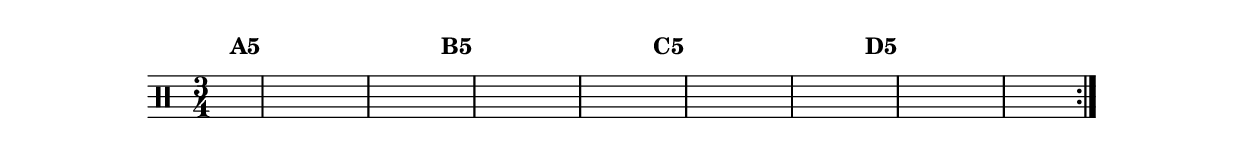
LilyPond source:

%-*- coding: utf-8 -*-

\version "2.10.00"

%\header {title = "variacoes sobre terezinha - variacao 5"}

\drums {

\override Score.BarNumber #'transparent = ##t
\override Staff.TimeSignature #'style = #'()
\time 3/4 
\partial 4*1

\context DrumVoice = "1" { }
\context DrumVoice = "2" {  }

<<
{
\repeat volta 2 {
\hideNotes
sn4^\markup {\column {\bold  {A5}}} 
sn4 sn sn
sn4 sn4 sn4^\markup{\bold {B5}} 
sn4 sn4 sn4
sn4 sn4 sn^\markup{\bold {C5}} 
sn4 sn sn
sn4 sn4 sn4^\markup{\bold {D5}} 
sn4 sn sn
sn4 sn4 
}
}

\\
{
\hideNotes
bd4
bd2.
bd
bd
bd
bd
bd
bd
bd2

}
>>
}

